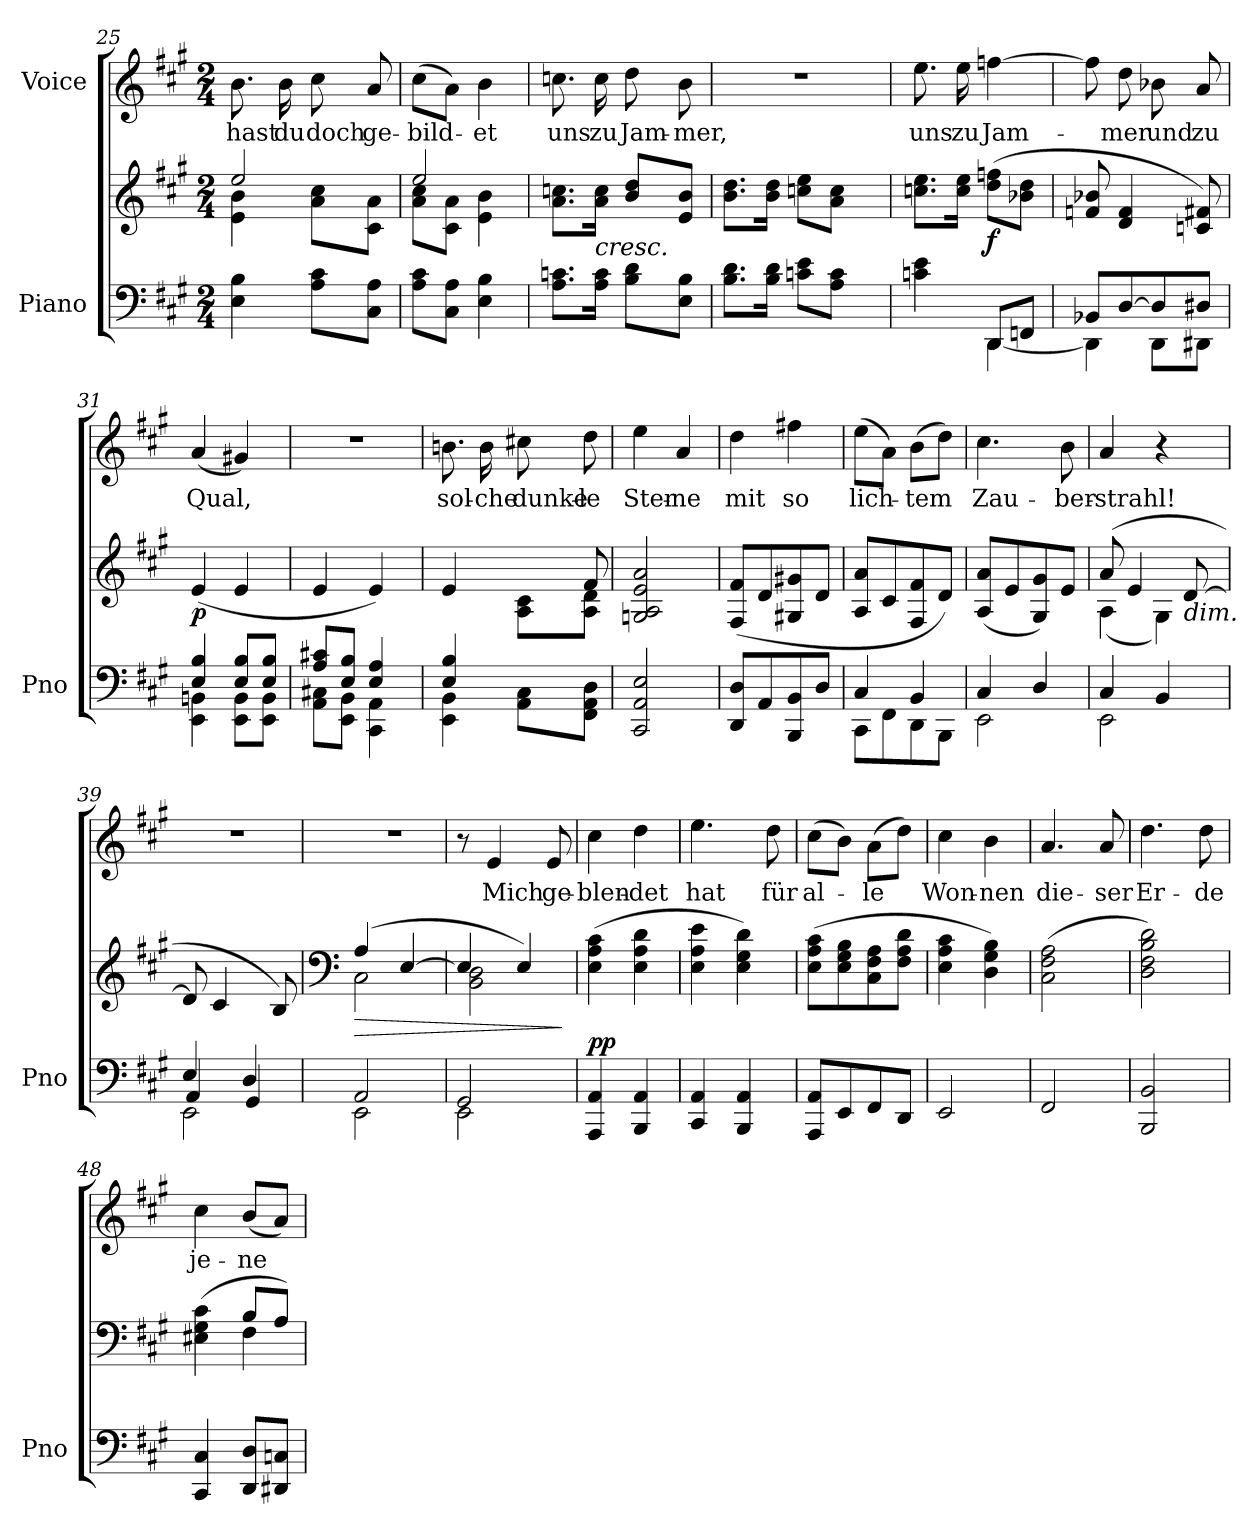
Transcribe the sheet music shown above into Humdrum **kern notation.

**kern	**kern	**dynam	**kern	**text
*part2	*part2	*part2	*part1	*part1
*staff3	*staff2	*staff2/3	*staff1	*staff1
*I"Piano	*	*	*I"Voice	*
*I'Pno	*	*	*	*
*clefF4	*clefG2	*	*clefG2	*
*k[f#c#g#]	*k[f#c#g#]	*	*k[f#c#g#]	*
*M2/4	*M2/4	*	*M2/4	*
=25	=25	=25	=25	=25
*	*^	*	*	*
!	!	!	!	!	!LO:LY:b
4E\ 4B\	2ee/	4e\ 4b\	.	8.b\	hast
!	!	!	!	!	!LO:LY:b
.	.	.	.	16b\	du
!	!	!	!	!	!LO:LY:b
8A\ 8c#\L	.	8a\ 8cc#\L	.	8cc#\	doch
!	!	!	!	!	!LO:LY:b
8C#\ 8A\J	.	8c#\ 8a\J	.	8a/	ge-
=26	=26	=26	=26	=26	=26
!	!	!	!	!	!LO:LY:b
8A\ 8c#\L	2ee/	8a\ 8cc#\L	.	(>8cc#\L	-bild-
8C#\ 8A\J	.	8c#\ 8a\J	.	8a\J)	.
!	!	!	!	!	!LO:LY:b
4E\ 4B\	.	4e\ 4b\	.	4b\	-et
!!LO:LB:g=z
=27	=27	=27	=27	=27	=27
!	!	!	!	!	!LO:LY:b
*	*v	*v	*	*	*
8.A\ 8.cn\L	8.a\ 8.ccn\L	.	8.ccn\	uns
!	!LO:TX:b:i:t=cresc.	!	!	!
!	!	!	!	!LO:LY:b
16A\ 16c\Jk	16a\ 16cc\Jk	.	16cc\	zu
!	!	!	!	!LO:LY:b
8B\ 8d\L	8b/ 8dd/L	.	8dd\	Jam-
!	!	!	!	!LO:LY:b
8E\ 8B\J	8e/ 8b/J	.	8b\	-mer,
=28	=28	=28	=28	=28
8.B\ 8.d\L	8.b\ 8.dd\L	.	2r	.
16B\ 16d\Jk	16b\ 16dd\Jk	.	.	.
8cn\ 8e\L	8ccn\ 8ee\L	.	.	.
8A\ 8c\J	8a\ 8cc\J	.	.	.
=29	=29	=29	=29	=29
*^	*	*	*	*
!	!	!	!	!	!LO:LY:b
4cn\ 4e\	4ryy	8.ccn\ 8.ee\L	.	8.ee\	uns
!	!	!	!	!	!LO:LY:b
.	.	16cc\ 16ee\Jk	.	16ee\	zu
!	!	!	!LO:DY:b	!	!LO:LY:b
8DD/L	[4DD\	(>8dd\ 8ffn\L	f	[4ffn\	Jam-
8FFn/J	.	8b-X\ 8dd\J	.	.	.
=30	=30	=30	=30	=30	=30
8BB-X/L	4DD\]	8fn/ 8b-X/	.	8ff\]	.
!	!	!	!	!	!LO:LY:b
[8D/	.	4d/ 4f/	.	8dd\	-mer
!	!	!	!	!	!LO:LY:b
8D/]	8DD\L	.	.	8b-X\	und
!	!	!	!	!	!LO:LY:b
8D#X/J	8DD#X\J	8cn/ 8f#X/)	.	8a/	zu
=31	=31	=31	=31	=31	=31
!	!	!	!LO:DY:b	!	!LO:LY:b
4E/ 4B/	4EE\ 4BBn\	(<4e/	p	(<4a/	Qual,
8E/ 8B/L	8EE\ 8BB\L	4e/	.	4g#X/)	.
8E/ 8B/J	8EE\ 8BB\J	.	.	.	.
=32	=32	=32	=32	=32	=32
8A/ 8c#X/L	8AA\ 8C#X\L	4e/	.	2r	.
8E/ 8B/J	8EE\ 8BB\J	.	.	.	.
4E/ 4A/	4CC#\ 4AA\	4e/)	.	.	.
=33	=33	=33	=33	=33	=33
*	*	*^	*	*	*
!	!	!	!	!	!	!LO:LY:b
4E/ 4B/	4EE\ 4BB\	4e/	4ryy	.	8.bn\	sol-
!	!	!	!	!	!	!LO:LY:b
.	.	.	.	.	16b\	-che
!	!	!	!	!	!	!LO:LY:b
8AA\ 8C#\L	4ryy	8ryy	8A\ 8c#\L	.	8cc#X\	dunke-
!	!	!	!	!	!	!LO:LY:b
8FF#\ 8AA\ 8D\J	.	8f#/	8A\ 8d\J	.	8dd\	-le
*v	*v	*	*	*	*	*
=34	=34	=34	=34	=34	=34
!	!	!	!	!	!LO:LY:b
*	*v	*v	*	*	*
2CC#/ 2AA/ 2E/	2Gn/ 2A/ 2e/ 2a/	.	4ee\	Ster-
!	!	!	!	!LO:LY:b
.	.	.	4a/	-ne
!!LO:PB:g=z
=35	=35	=35	=35	=35
!	!	!	!	!LO:LY:b
8DD/ 8D/L	(>8F#/ 8f#/L	.	4dd\	mit
8AA/	8d/	.	.	.
!	!	!	!	!LO:LY:b
8BBB/ 8BB/	8G#X/ 8g#X/	.	4ff#X\	so
8D/J	8d/J	.	.	.
=36	=36	=36	=36	=36
*^	*	*	*	*
!	!	!	!	!	!LO:LY:b
4C#/	8CC#\L	8A/ 8a/L	.	(>8ee\L	lich-
.	8FF#\	8c#/	.	8a\J)	.
!	!	!	!	!	!LO:LY:b
4BB/	8DD\	8F#/ 8f#/	.	(>8b\L	-tem
.	8BBB\J	8d/J)	.	8dd\J)	.
=37	=37	=37	=37	=37	=37
!	!	!	!	!	!LO:LY:b
4C#/	2EE\	(<8A/ 8a/L	.	4.cc#\	Zau-
.	.	8e/	.	.	.
4D/	.	8G#/ 8g#/)	.	.	.
!	!	!	!	!	!LO:LY:b
.	.	8e/J	.	8b\	-ber-
=38	=38	=38	=38	=38	=38
*	*	*^	*	*	*
!	!	!	!	!	!	!LO:LY:b
4C#/	2EE\	(>8a/	(<4A\	.	4a/	-strahl!
.	.	4e/	.	.	.	.
4BB/	.	.	4G#\)	.	4r	.
!	!	!LO:TX:b:i:t=dim.	!	!	!	!
.	.	[8d/	.	.	.	.
*	*	*v	*v	*	*	*
=39	=39	=39	=39	=39	=39
*	*^	*	*	*	*
4E/	2EE\	4AA/	8d/]	.	2r	.
.	.	.	4c#/	.	.	.
4D/	.	4GG#/	.	.	.	.
.	.	.	8B/)	.	.	.
*v	*v	*v	*	*	*	*
=40	=40	=40	=40	=40
*	*clefF4	*	*	*
*^	*	*	*	*
!	!	!	!LO:HP:b	!	!
*	*	*^	*	*	*
2AA/	2EE\	(>4A/	2C#\	>	2r	.
.	.	[4E/	.	.	.	.
=41	=41	=41	=41	=41	=41	=41
2GG#/	2EE\	4E/]	2BB\ 2D\	.	8r	.
!	!	!	!	!	!	!LO:LY:b
.	.	.	.	.	4e/	Mich
.	.	4E/)	.	.	.	.
!	!	!	!	!	!	!LO:LY:b
.	.	.	.	.	8e/	ge-
*v	*v	*	*	*	*	*
*	*v	*v	*	*	*
.	.	]	.	.
=42	=42	=42	=42	=42
!	!	!LO:DY:a=2	!	!LO:LY:b
4AAA/ 4AA/	(>4E\ 4A\ 4c#\	pp	4cc#\	-blen-
!	!	!	!	!LO:LY:b
4BBB/ 4AA/	4E\ 4A\ 4d\	.	4dd\	-det
=43	=43	=43	=43	=43
!	!	!	!	!LO:LY:b
4CC#/ 4AA/	4E\ 4A\ 4e\	.	4.ee\	hat
4BBB/ 4AA/	4E\ 4G#\ 4d\)	.	.	.
!	!	!	!	!LO:LY:b
.	.	.	8dd\	für
!!LO:LB:g=z
=44	=44	=44	=44	=44
!	!	!	!	!LO:LY:b
8AAA/ 8AA/L	(>8E\ 8A\ 8c#\L	.	(>8cc#\L	al-
8EE/	8E\ 8G#\ 8B\	.	8b\J)	.
!	!	!	!	!LO:LY:b
8FF#/	8C#\ 8F#\ 8A\	.	(>8a\L	-le
8DD/J	8F#\ 8A\ 8d\J	.	8dd\J)	.
=45	=45	=45	=45	=45
!	!	!	!	!LO:LY:b
2EE/	4E\ 4A\ 4c#\	.	4cc#\	Won-
!	!	!	!	!LO:LY:b
.	4D\ 4G#\ 4B\)	.	4b\	-nen
=46	=46	=46	=46	=46
!	!	!	!	!LO:LY:b
2FF#/	(>2C#\ 2F#\ 2A\	.	4.a/	die-
!	!	!	!	!LO:LY:b
.	.	.	8a/	-ser
=47	=47	=47	=47	=47
!	!	!	!	!LO:LY:b
2BBB/ 2BB/	2D\ 2F#\ 2B\ 2d\)	.	4.dd\	Er-
!	!	!	!	!LO:LY:b
.	.	.	8dd\	-de
=48	=48	=48	=48	=48
*	*^	*	*	*
!	!	!	!	!	!LO:LY:b
4CC#/ 4C#/	(>4E#X\ 4G#\ 4c#\	4ryy	.	4cc#\	je-
!	!	!	!	!	!LO:LY:b
8DD/ 8D/L	8B/L	4F#\	.	(<8b/L	-ne
8DD#X/ 8Cn/J	8A/J)	.	.	8a/J)	.
*	*v	*v	*	*	*
=	=	=	=	=
*-	*-	*-	*-	*-
